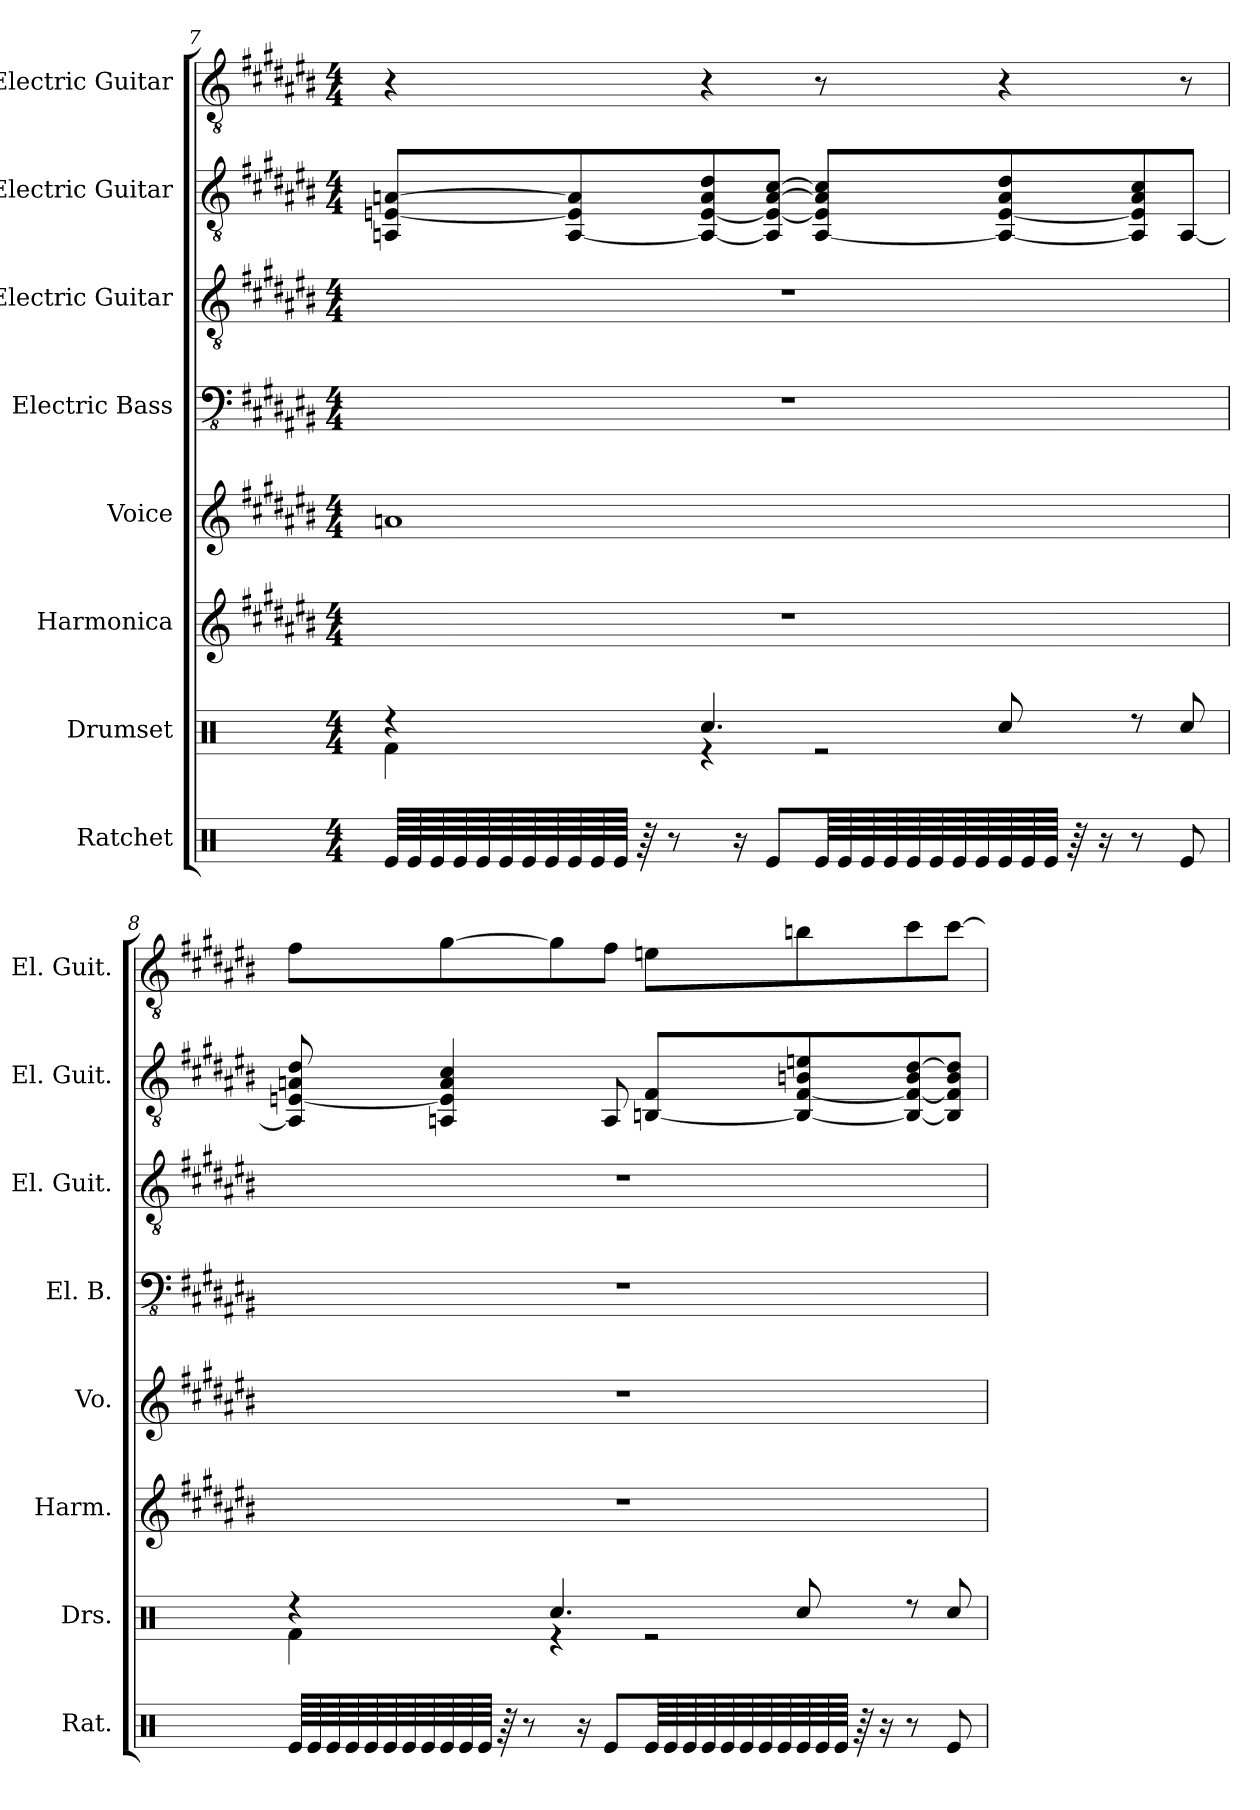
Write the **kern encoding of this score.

**kern	**kern	**kern	**kern	**kern	**kern	**kern	**kern
*part8	*part7	*part6	*part5	*part4	*part3	*part2	*part1
*staff8	*staff7	*staff6	*staff5	*staff4	*staff3	*staff2	*staff1
*I"Ratchet	*I"Drumset	*I"Harmonica	*I"Voice	*I"Electric Bass	*I"Electric Guitar	*I"Electric Guitar	*I"Electric Guitar
*I'Rat.	*I'Drs.	*I'Harm.	*I'Vo.	*I'El. B.	*I'El. Guit.	*I'El. Guit.	*I'El. Guit.
!!LO:PB:g=z
*clefX	*clefX	*clefG2	*clefG2	*clefFv4	*clefGv2	*clefGv2	*clefGv2
*k[]	*k[]	*k[f#c#g#d#a#e#b#]	*k[f#c#g#d#a#e#b#]	*k[f#c#g#d#a#e#b#]	*k[f#c#g#d#a#e#b#]	*k[f#c#g#d#a#e#b#]	*k[f#c#g#d#a#e#b#]
*M4/4	*M4/4	*M4/4	*M4/4	*M4/4	*M4/4	*M4/4	*M4/4
=7	=7	=7	=7	=7	=7	=7	=7
*	*^	*	*	*	*	*	*
64Re/LLLL	4r	4Rf\	1r	1an	1r	1r	8AAn/ [8En/ [8An/L	4r
64Re/	.	.	.	.	.	.	.	.
64Re/	.	.	.	.	.	.	.	.
64Re/	.	.	.	.	.	.	.	.
64Re/	.	.	.	.	.	.	.	.
64Re/	.	.	.	.	.	.	.	.
64Re/	.	.	.	.	.	.	.	.
64Re/	.	.	.	.	.	.	.	.
64Re/	.	.	.	.	.	.	[8AA/ 8E/] 8A/]	.
64Re/	.	.	.	.	.	.	.	.
64Re/JJJJ	.	.	.	.	.	.	.	.
64r	.	.	.	.	.	.	.	.
8r	.	.	.	.	.	.	.	.
.	4.Rcc/	4r	.	.	.	.	8AA/_ [8E/ 8A/ 8d#/	4r
16r	.	.	.	.	.	.	.	.
8Re/L	.	.	.	.	.	.	8AA/] 8E/_ [8A/ [8c#/J	.
64Re/LLL	.	2r	.	.	.	.	[8AA/ 8E/] 8A/] 8c#/]L	8r
64Re/	.	.	.	.	.	.	.	.
64Re/	.	.	.	.	.	.	.	.
64Re/	.	.	.	.	.	.	.	.
64Re/	.	.	.	.	.	.	.	.
64Re/	.	.	.	.	.	.	.	.
64Re/	.	.	.	.	.	.	.	.
64Re/	.	.	.	.	.	.	.	.
64Re/	8Rcc/	.	.	.	.	.	8AA/_ [8E/ 8A/ 8d#/	4r
64Re/	.	.	.	.	.	.	.	.
64Re/JJJJ	.	.	.	.	.	.	.	.
64r	.	.	.	.	.	.	.	.
16r	.	.	.	.	.	.	.	.
8r	8r	.	.	.	.	.	8AA/] 8E/] 8A/ 8c#/	.
8Re/	8Rcc/	.	.	.	.	.	[8AA/J	8r
!!LO:PB:g=z
=8	=8	=8	=8	=8	=8	=8	=8	=8
64Re/LLLL	4r	4Rf\	1r	1r	1r	1r	8AA/] [8En/ 8An/ 8d#/	8f#\L
64Re/	.	.	.	.	.	.	.	.
64Re/	.	.	.	.	.	.	.	.
64Re/	.	.	.	.	.	.	.	.
64Re/	.	.	.	.	.	.	.	.
64Re/	.	.	.	.	.	.	.	.
64Re/	.	.	.	.	.	.	.	.
64Re/	.	.	.	.	.	.	.	.
64Re/	.	.	.	.	.	.	4AAn/ 4E/] 4A/ 4c#/	[8g#\
64Re/	.	.	.	.	.	.	.	.
64Re/JJJJ	.	.	.	.	.	.	.	.
64r	.	.	.	.	.	.	.	.
8r	.	.	.	.	.	.	.	.
.	4.Rcc/	4r	.	.	.	.	.	8g#\]
16r	.	.	.	.	.	.	.	.
8Re/L	.	.	.	.	.	.	8AA/	8f#\J
64Re/LLL	.	2r	.	.	.	.	[8BBn/ 8F#/L	8en\L
64Re/	.	.	.	.	.	.	.	.
64Re/	.	.	.	.	.	.	.	.
64Re/	.	.	.	.	.	.	.	.
64Re/	.	.	.	.	.	.	.	.
64Re/	.	.	.	.	.	.	.	.
64Re/	.	.	.	.	.	.	.	.
64Re/	.	.	.	.	.	.	.	.
64Re/	8Rcc/	.	.	.	.	.	8BB/_ [8F#/ 8Bn/ 8en/	8bn\
64Re/	.	.	.	.	.	.	.	.
64Re/JJJJ	.	.	.	.	.	.	.	.
64r	.	.	.	.	.	.	.	.
16r	.	.	.	.	.	.	.	.
8r	8r	.	.	.	.	.	8BB/_ 8F#/_ 8B/ [8d#/	8cc#\
8Re/	8Rcc/	.	.	.	.	.	8BB/] 8F#/] 8B/ 8d#/]J	[8cc#\J
*	*v	*v	*	*	*	*	*	*
=	=	=	=	=	=	=	=
*-	*-	*-	*-	*-	*-	*-	*-
